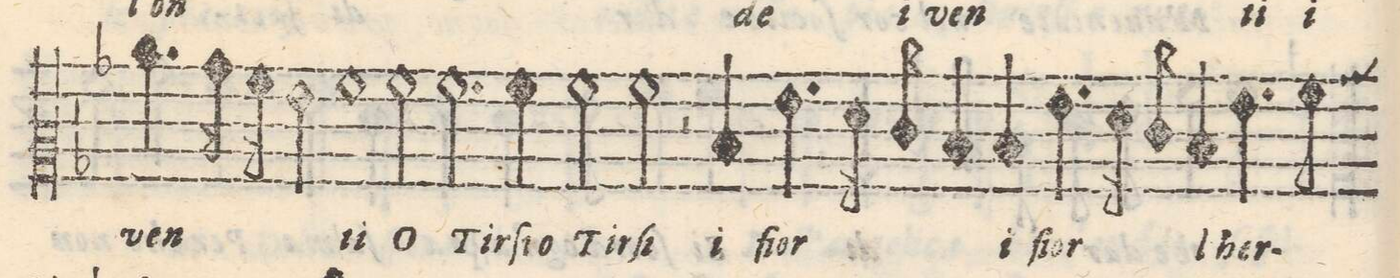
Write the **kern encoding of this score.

**kern	**text
*I"ALTO	*
*clefC2	*
*k[b-]	*
*met(C)	*
*M2/1	*
4.cc\	-ven-
16b-\	.
16a\	.
2g\	.
=17-	=17-
1a	-ti
2a\	O
2.a\	Tir-
=18-	=18-
4a\	-ſi o
2a\	Tir-
2a\	-ſi
2r	.
=19-	=19-
4d/	i
4.g\	fior-
16f\	.
16e/	.
4d/	.
4d/	-i
4.g\	fior
16f\	.
16e/	.
4d/	l'her-
=20-	=20-
4.g\	.
8a\	.
*custos:b-	*
*-	*-
